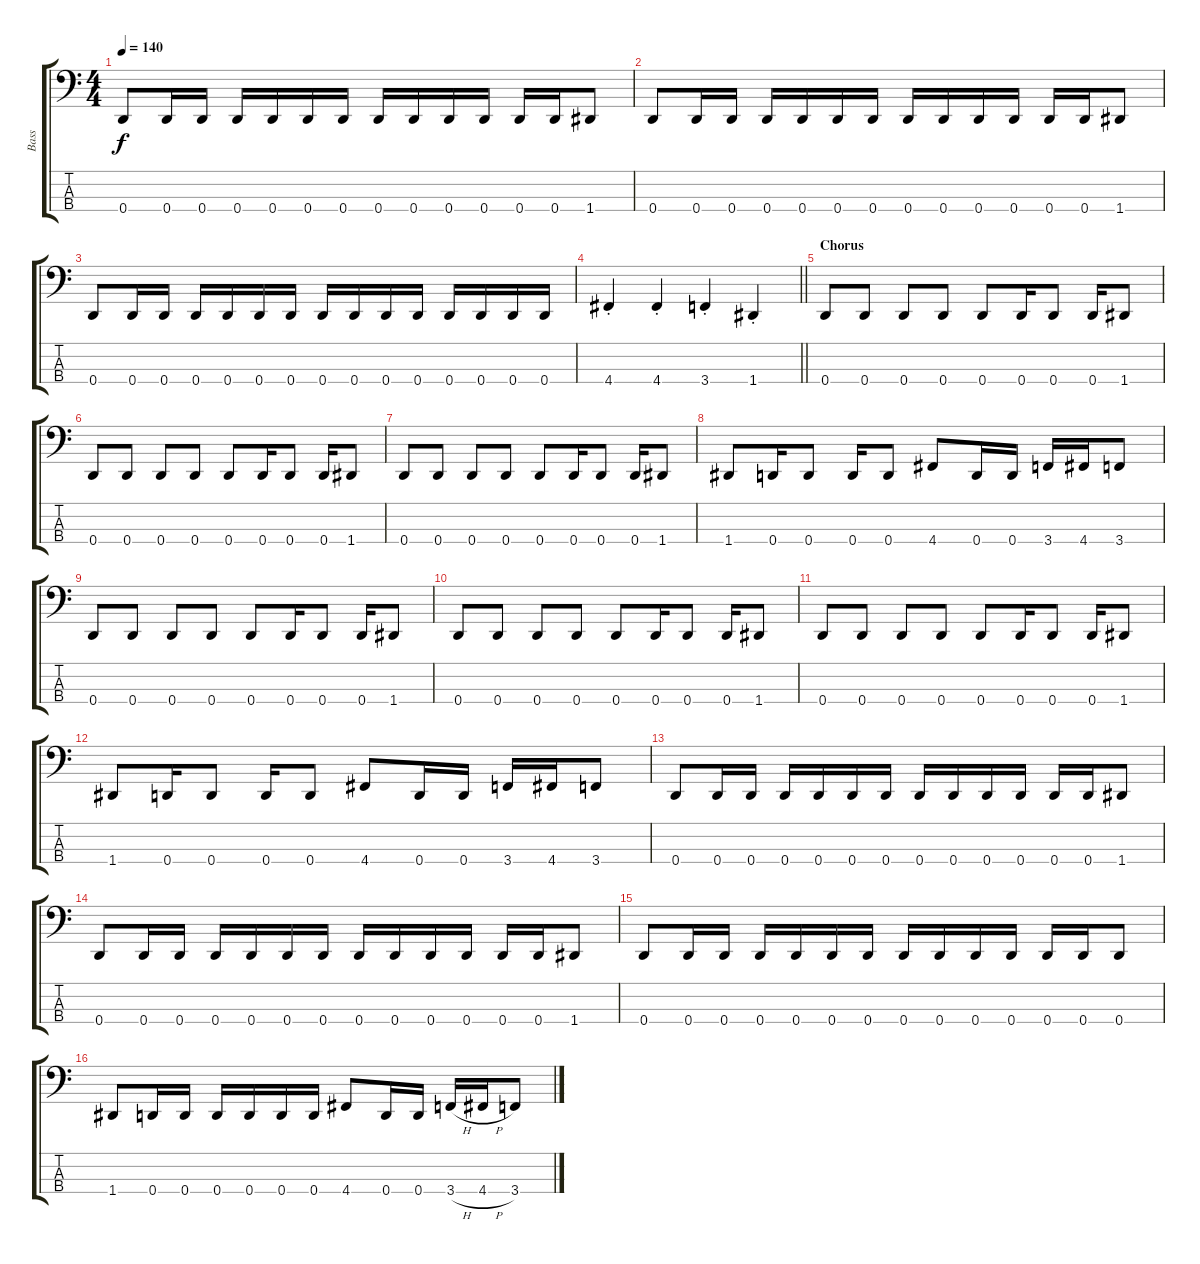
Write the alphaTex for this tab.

\track ("Bass" "Bass") {instrument electricbassfinger}
\staff {score tabs}
\tuning (G2 D2 A1 D1) {hide}
\ts (4 4)
\tempo 140
\clef f4
\ks c
0.4.8{dy f} 0.4.16 0.4.16 0.4.16 0.4.16 0.4.16 0.4.16 0.4.16 0.4.16 0.4.16 0.4.16 0.4.16 0.4.16 1.4.8 |
0.4.8 0.4.16 0.4.16 0.4.16 0.4.16 0.4.16 0.4.16 0.4.16 0.4.16 0.4.16 0.4.16 0.4.16 0.4.16 1.4.8 |
0.4.8 0.4.16 0.4.16 0.4.16 0.4.16 0.4.16 0.4.16 0.4.16 0.4.16 0.4.16 0.4.16 0.4.16 0.4.16 0.4.16 0.4.16 |
\barLineRight lightlight
4.4{st}.4 4.4{st}.4 3.4{st}.4 1.4{st}.4 |
\section ("" "Chorus")
0.4.8 0.4.8 0.4.8 0.4.8 0.4.8 0.4.16 0.4.8 0.4.16 1.4.8 |
0.4.8 0.4.8 0.4.8 0.4.8 0.4.8 0.4.16 0.4.8 0.4.16 1.4.8 |
0.4.8 0.4.8 0.4.8 0.4.8 0.4.8 0.4.16 0.4.8 0.4.16 1.4.8 |
1.4.8 0.4.16 0.4.8 0.4.16 0.4.8 4.4.8 0.4.16 0.4.16 3.4.16 4.4.16 3.4.8 |
0.4.8 0.4.8 0.4.8 0.4.8 0.4.8 0.4.16 0.4.8 0.4.16 1.4.8 |
0.4.8 0.4.8 0.4.8 0.4.8 0.4.8 0.4.16 0.4.8 0.4.16 1.4.8 |
0.4.8 0.4.8 0.4.8 0.4.8 0.4.8 0.4.16 0.4.8 0.4.16 1.4.8 |
1.4.8 0.4.16 0.4.8 0.4.16 0.4.8 4.4.8 0.4.16 0.4.16 3.4.16 4.4.16 3.4.8 |
0.4.8 0.4.16 0.4.16 0.4.16 0.4.16 0.4.16 0.4.16 0.4.16 0.4.16 0.4.16 0.4.16 0.4.16 0.4.16 1.4.8 |
0.4.8 0.4.16 0.4.16 0.4.16 0.4.16 0.4.16 0.4.16 0.4.16 0.4.16 0.4.16 0.4.16 0.4.16 0.4.16 1.4.8 |
0.4.8 0.4.16 0.4.16 0.4.16 0.4.16 0.4.16 0.4.16 0.4.16 0.4.16 0.4.16 0.4.16 0.4.16 0.4.16 0.4.8 |
1.4.8 0.4.16 0.4.16 0.4.16 0.4.16 0.4.16 0.4.16 4.4.8 0.4.16 0.4.16 3.4{h}.16 4.4{h}.16 3.4.8
